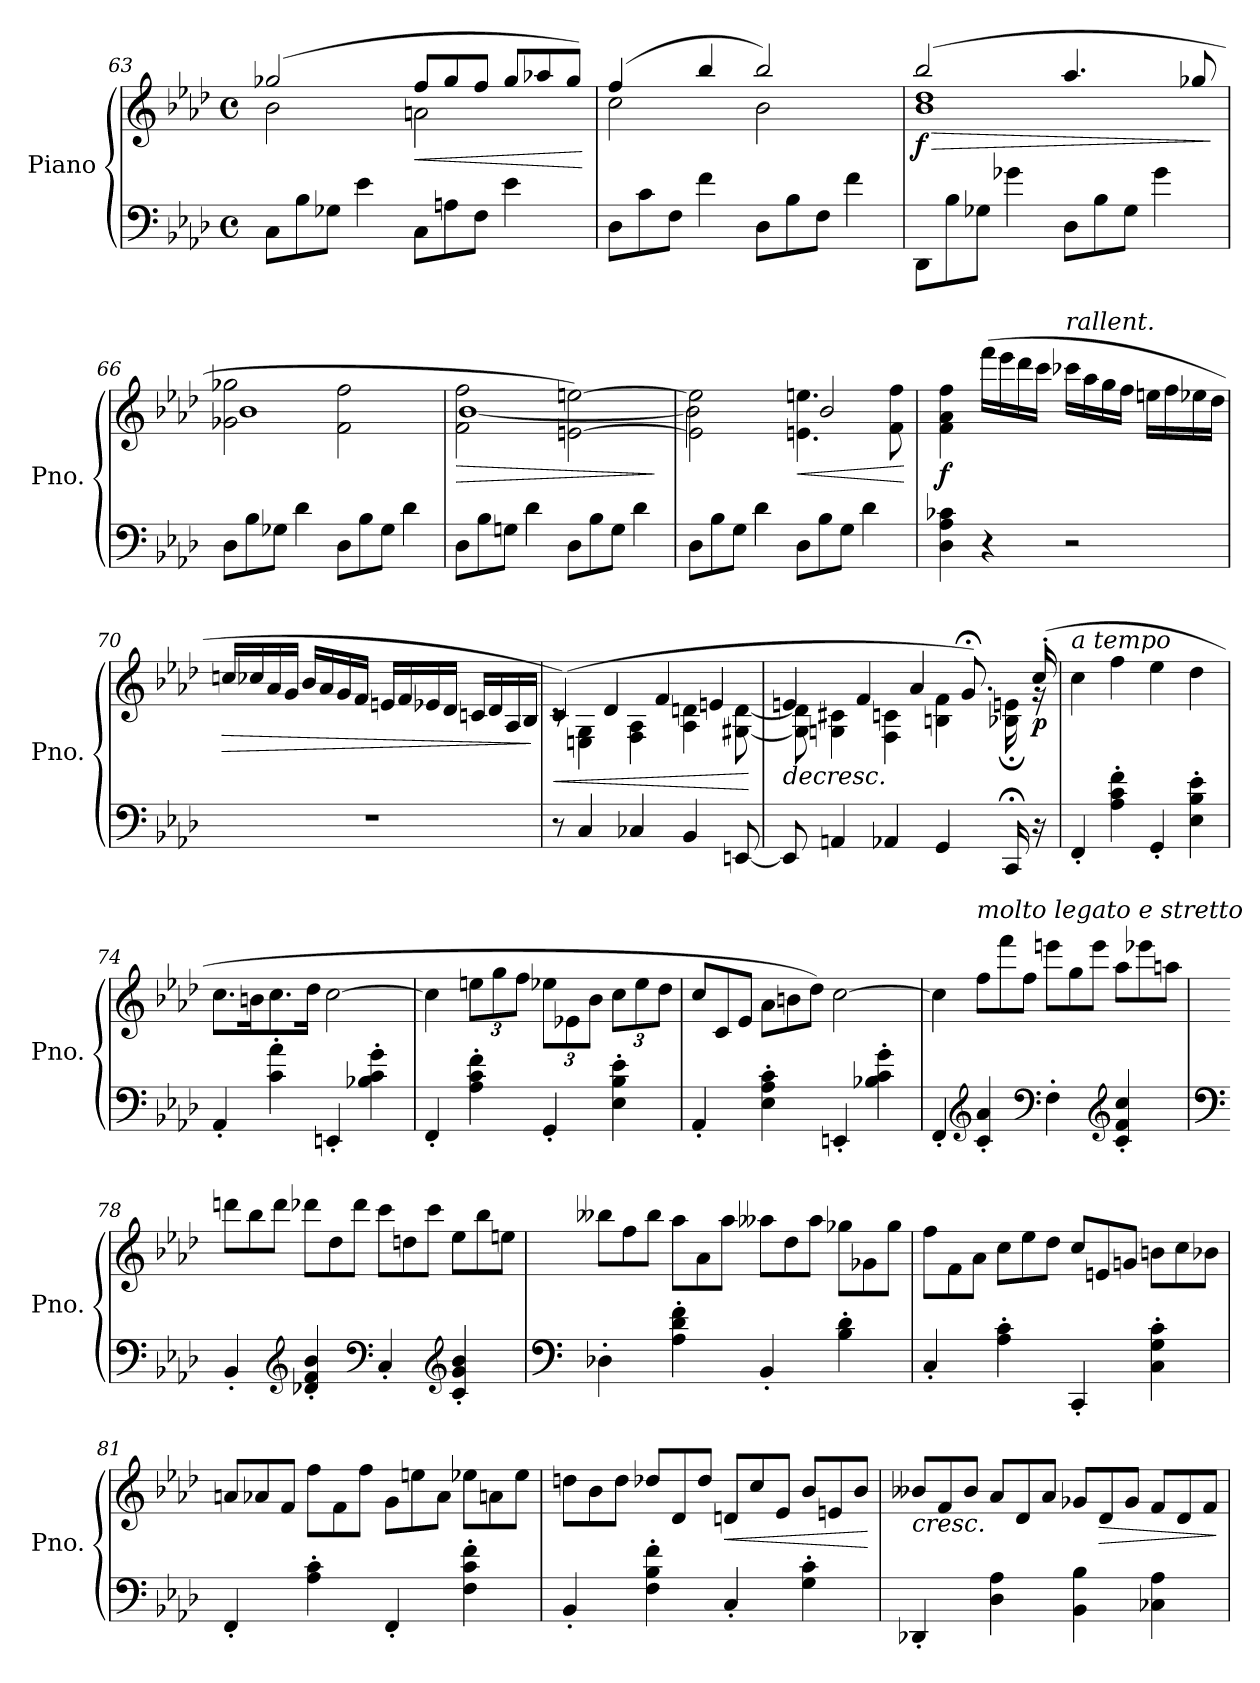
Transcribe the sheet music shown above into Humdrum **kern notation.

**kern	**kern	**dynam
*part1	*part1	*part1
*staff2	*staff1	*staff1/2
*I"Piano	*	*
*I'Pno.	*	*
*clefF4	*clefG2	*
*k[b-e-a-d-]	*k[b-e-a-d-]	*
*M4/4	*M4/4	*
*met(c)	*met(c)	*
*Xtuplet	*	*
=63	=63	=63
*	*^	*
12C\L	(2gg-X/	2b-\	.
12B-\	.	.	.
12G-X\J	.	.	.
4e-\	.	.	.
*	*Xtuplet	*	*
!	!	!	!LO:HP:b
12C\L	12ff/L	2an\	<
12An\	12gg-/	.	.
12F\J	12ff/J	.	.
4e-\	12gg-/L	.	.
.	12aa-X/	.	.
.	12gg-/J)	.	.
*	*v	*v	*
.	.	[
=64	=64	=64
*	*^	*
12D-\L	(4ff/	2cc\	.
12c\	.	.	.
12F\J	.	.	.
4f\	4bb-/	.	.
12D-\L	2bb-/)	2b-\	.
12B-\	.	.	.
12F\J	.	.	.
4f\	.	.	.
!!LO:LB:g=z	!!
=65	=65	=65	=65
!	!	!	!LO:HP:b
!	!	!	!LO:DY:n=1:b
12DD-\L	(2bb-/	1b- 1dd-	> f
12B-\	.	.	.
12G-X\J	.	.	.
4g-X\	.	.	.
12D-\L	4.aa-/	.	.
12B-\	.	.	.
12G-\J	.	.	.
4g-\	.	.	.
.	8gg-X/	.	.
*	*v	*v	*
.	.	]
=66	=66	=66
*	*^	*
12D-\L	2g-X\ 2gg-X\	1b-	.
12B-\	.	.	.
12G-X\J	.	.	.
4d-\	.	.	.
12D-\L	2f\ 2ff\	.	.
12B-\	.	.	.
12G-\J	.	.	.
4d-\	.	.	.
=67	=67	=67	=67
!	!	!	!LO:HP:b
12D-\L	2f\ 2ff\	[1b-	>
12B-\	.	.	.
12Gn\J	.	.	.
4d-\	.	.	.
12D-\L	[2en\ [2een\)	.	.
12B-\	.	.	.
12G\J	.	.	.
4d-\	.	.	.
*	*v	*v	*
.	.	]
=68	=68	=68
*	*^	*
12D-\L	2e\] 2ee\]	2b-\]	.
12B-\	.	.	.
12G\J	.	.	.
4d-\	.	.	.
!	!	!	!LO:HP:b
12D-\L	4.en\ 4.een\	2b-/	<
12B-\	.	.	.
12G\J	.	.	.
4d-\	.	.	.
.	8f\ 8ff\	.	.
*	*v	*v	*
.	.	[
!!LO:PB:g=z
=69	=69	=69
!	!	!LO:DY:a=2
4D-\ 4A-\ 4c-X\	4f\ 4a-\ 4ff\	f
4r	(16fff\LL	.
.	16eee-\	.
.	16ddd-\	.
.	16ccc\JJ	.
!	!LO:TX:a:i:t=rallent.	!
2r	16ccc-X\LL	.
.	16aa-\	.
.	16gg\	.
.	16ff\JJ	.
.	16een\LL	.
.	16ff\	.
.	16ee-X\	.
.	16dd-\JJ	.
=70	=70	=70
!	!	!LO:HP:b
1r	16ccn/LL	>
.	16cc-X/	.
.	16a-/	.
.	16g/JJ	.
.	16b-/LL	.
.	16a-/	.
.	16g/	.
.	16f/JJ	.
.	16en/LL	.
.	16f/	.
.	16e-X/	.
.	16d-/JJ	.
.	16cn/LL	.
.	16d-/	.
.	16A-/	.
.	16B-/JJ	.
.	.	]
=71	=71	=71
!	!LO:TX:a:i:t=stretto	!
!	!	!LO:HP:b
*	*^	*
8r	(4c/)	8rc	<
4C/	.	4En\ 4G\	.
.	4d-/	.	.
4C-X/	.	4F\ 4A-\	.
.	4f/	.	.
4BB-/	.	4A-\ 4dn\	.
.	4en/	.	.
[8EEn/	.	[8G#X\ [8d\	.
*	*v	*v	*
.	.	[
!!LO:LB:g=z
=72	=72	=72
!	!LO:TX:a:i:t=riten.	!
!	!	!LO:HP:b
*	*^	*
8EE/]	4en/	8G#\] 8d\]	>
4AAn/	.	4Gn\ 4c#X\	.
.	4f/	.	.
4AA-X/	.	4F\ 4cn\	.
.	4a-/	.	.
4GG/	.	4Bn\ 4f\	.
.	8.g;</)	.	.
16CC;</	.	16B-X\;< 16en\;<	.
!	!	!	!LO:DY:b
16r	(16cc'/	16rg	p
*	*v	*v	*
.	.	]
=73	=73	=73
!	!LO:TX:a:i:t=a tempo	!
4FF'/	4cc\	.
4A-\' 4c\' 4f\'	4ff\	.
4GG'/	4ee-\	.
4E-\' 4B-\' 4e-\'	4dd-\	.
=74	=74	=74
4AA-'/	8.cc\L	.
.	16bn\K	.
4c\' 4a-\'	8.cc\	.
.	16dd-\Jk	.
4EEn'/	[2cc\	.
4B-X\' 4c\' 4g\'	.	.
=75	=75	=75
4FF'/	4cc\]	.
*	*tuplet	*
*	*Xbrackettup	*
4A-\' 4c\' 4f\'	12een\L	.
.	12gg\	.
.	12ff\J	.
4GG'/	12ee-X\L	.
.	12e-X\	.
.	12b-\J	.
4E-\' 4B-\' 4e-\'	12cc\L	.
.	12ee-\	.
.	12dd-\J	.
=76	=76	=76
*	*Xtuplet	*
4AA-'/	12cc/L	.
.	12c/	.
.	12e-/J	.
4E-\' 4A-\' 4c\'	12a-\L	.
.	12bn\	.
.	12dd-\J)	.
4EEn'/	[2cc\	.
4B-X\' 4c\' 4g\'	.	.
!!LO:LB:g=z
=77	=77	=77
4FF'/	4cc\]	.
*clefG2	*	*
!	!LO:TX:a:i:t=molto legato e stretto	!
4c/' 4a-/'	12ff\L	.
.	12fff\	.
.	12ff\J	.
*clefF4	*	*
4F'\	12eeen\L	.
.	12gg\	.
.	12eee\J	.
*clefG2	*	*
4c/' 4f/' 4cc/'	12aa-\L	.
.	12eee-X\	.
.	12aan\J	.
=78	=78	=78
*clefF4	*	*
4BB-'/	12dddn\L	.
.	12bb-\	.
.	12ddd\J	.
*clefG2	*	*
4d-X/' 4f/' 4b-/'	12ddd-X\L	.
.	12dd-\	.
.	12ddd-\J	.
*clefF4	*	*
4C'/	12ccc\L	.
.	12ddn\	.
.	12ccc\J	.
*clefG2	*	*
4c/' 4g/' 4b-/'	12ee-\L	.
.	12bb-\	.
.	12een\J	.
=79	=79	=79
*clefF4	*	*
4D-X'\	12bb--X\L	.
.	12ff\	.
.	12bb--\J	.
4A-\' 4d-\' 4f\'	12aa-\L	.
.	12a-\	.
.	12aa-\J	.
4BB-'/	12aa--X\L	.
.	12dd-\	.
.	12aa--\J	.
4B-\' 4d-\'	12gg-X\L	.
.	12g-X\	.
.	12gg-\J	.
!!LO:LB:g=z
=80	=80	=80
4C'/	12ff\L	.
.	12f\	.
.	12a-\J	.
4A-\' 4c\'	12cc\L	.
.	12ee-\	.
.	12dd-\J	.
4CC'/	12cc/L	.
.	12en/	.
.	12gn/J	.
4C\' 4G\' 4c\'	12bn\L	.
.	12cc\	.
.	12b-X\J	.
=81	=81	=81
4FF'/	12an/L	.
.	12a-X/	.
.	12f/J	.
4A-\' 4c\'	12ff\L	.
.	12f\	.
.	12ff\J	.
4FF'/	12g\L	.
.	12een\	.
.	12a-\J	.
4F\' 4c\' 4f\'	12ee-X\L	.
.	12an\	.
.	12ee-\J	.
=82	=82	=82
4BB-'/	12ddn\L	.
.	12b-\	.
.	12dd\J	.
4F\' 4B-\' 4f\'	12dd-X/L	.
.	12d-/	.
.	12dd-/J	.
!	!	!LO:HP:b
4C'/	12dn/L	<
.	12cc/	.
.	12e-/J	.
4G\' 4c\'	12b-/L	.
.	12en/	.
.	12b-/J	.
.	.	[
!!LO:LB:g=z
=83	=83	=83
!	!	!LO:HP:b
4DD-X'/	12b--X/L	<
.	12f/	.
.	12b--/J	.
4D-\ 4A-\	12a-/L	.
.	12d-/	.
.	12a-/J	.
4BB-\ 4B-\	12g-X/L	.
!	!	!LO:HP:b
.	12d-/	>
.	12g-/J	.
4C-X\ 4A-\	12f/L	.
.	12d-/	.
.	12f/J	.
.	.	[ ]
=	=	=
*-	*-	*-
